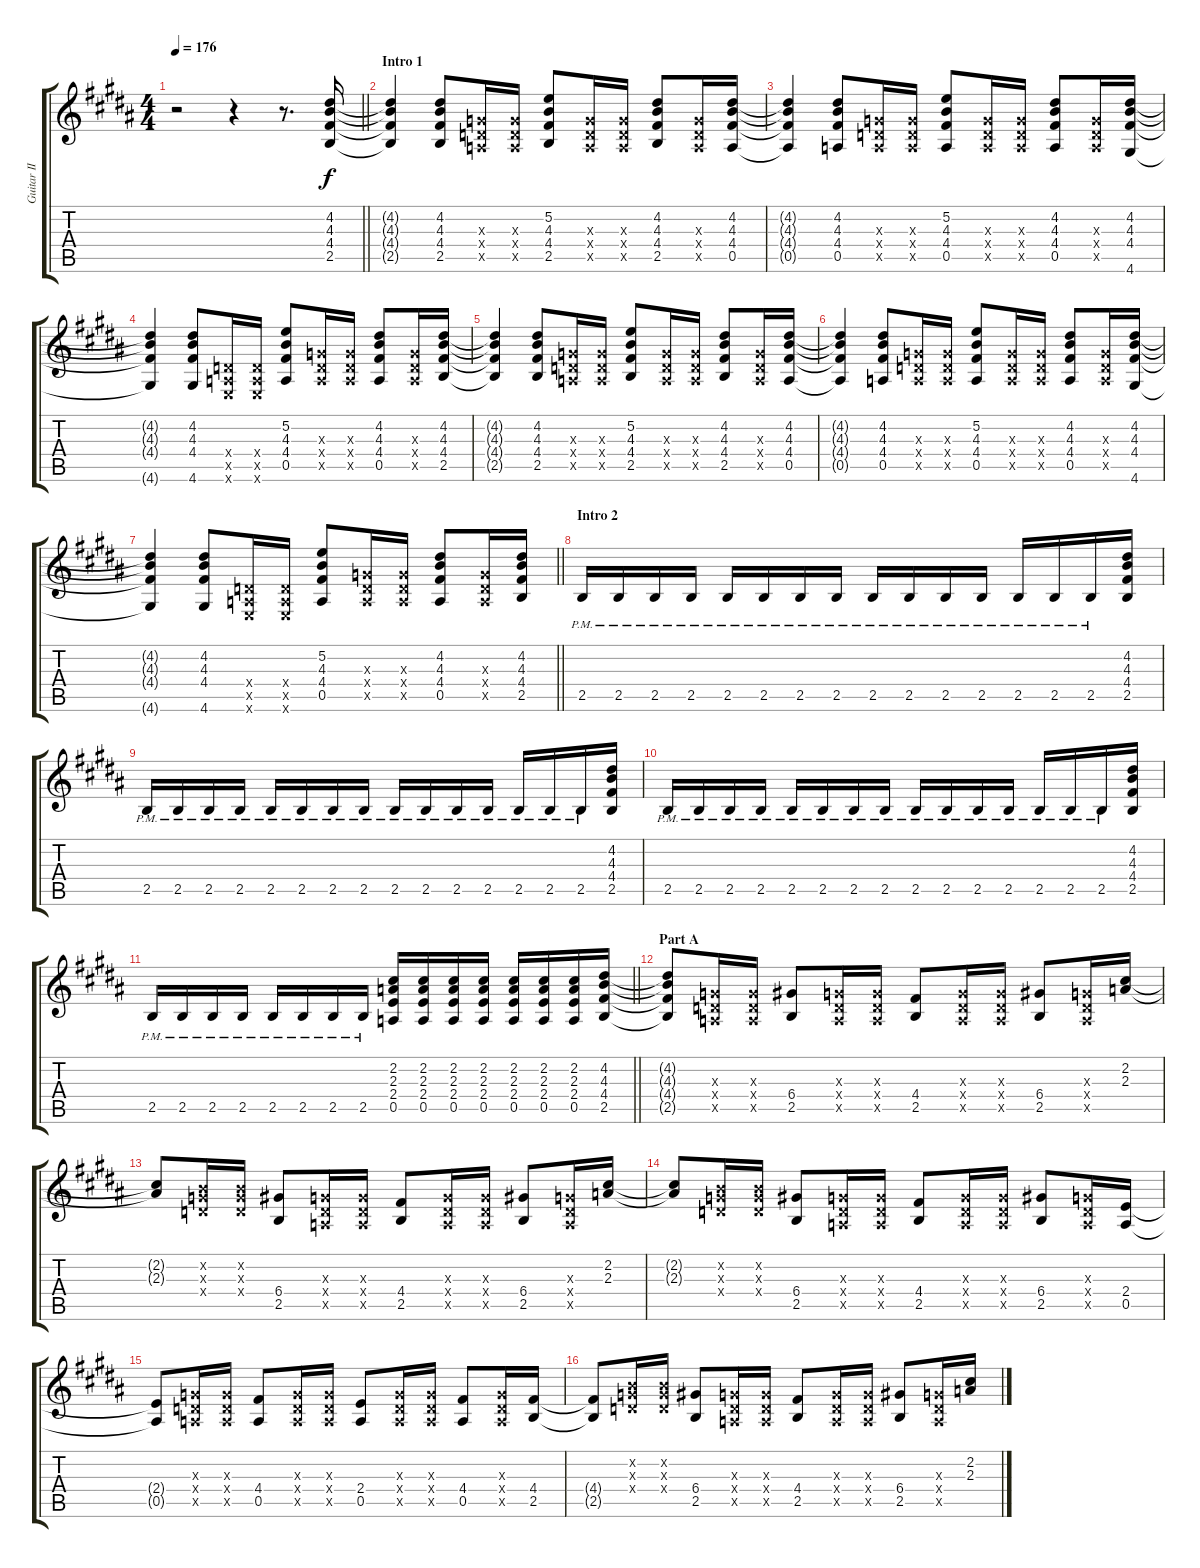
\track ("Guitar II (Daita)" "Guitar II ") {instrument distortionguitar}
\staff {score tabs}
\tuning (E4 B3 G3 D3 A2 E2) {hide}
\ts (4 4)
\tempo 176
\tempo 132
\tempo 176
\clef g2
\barLineRight lightlight
\ks b
r.2{dy f instrument distortionguitar} r.4 r.8{d} (4.2 4.3 4.4 2.5).16 |
\section ("" "Intro 1")
(4.2{t} 4.3{t} 4.4{t} 2.5{t}).4 (4.2 4.3 4.4 2.5).8 (0.3{x} 0.4{x} 0.5{x}).16 (0.3{x} 0.4{x} 0.5{x}).16 (5.2 4.3 4.4 2.5).8 (0.3{x} 0.4{x} 0.5{x}).16 (0.3{x} 0.4{x} 0.5{x}).16 (4.2 4.3 4.4 2.5).8 (0.3{x} 0.4{x} 0.5{x}).16 (4.2 4.3 4.4 0.5).16 |
(4.2{t} 4.3{t} 4.4{t} 0.5{t}).4 (4.2 4.3 4.4 0.5).8 (0.3{x} 0.4{x} 0.5{x}).16 (0.3{x} 0.4{x} 0.5{x}).16 (5.2 4.3 4.4 0.5).8 (0.3{x} 0.4{x} 0.5{x}).16 (0.3{x} 0.4{x} 0.5{x}).16 (4.2 4.3 4.4 0.5).8 (0.3{x} 0.4{x} 0.5{x}).16 (4.2 4.3 4.4 4.6).16 |
(4.2{t} 4.3{t} 4.4{t} 4.6{t}).4 (4.2 4.3 4.4 4.6).8 (0.4{x} 0.5{x} 0.6{x}).16 (0.4{x} 0.5{x} 0.6{x}).16 (5.2 4.3 4.4 0.5).8 (0.3{x} 0.4{x} 0.5{x}).16 (0.3{x} 0.4{x} 0.5{x}).16 (4.2 4.3 4.4 0.5).8 (0.3{x} 0.4{x} 0.5{x}).16 (4.2 4.3 4.4 2.5).16 |
(4.2{t} 4.3{t} 4.4{t} 2.5{t}).4 (4.2 4.3 4.4 2.5).8 (0.3{x} 0.4{x} 0.5{x}).16 (0.3{x} 0.4{x} 0.5{x}).16 (5.2 4.3 4.4 2.5).8 (0.3{x} 0.4{x} 0.5{x}).16 (0.3{x} 0.4{x} 0.5{x}).16 (4.2 4.3 4.4 2.5).8 (0.3{x} 0.4{x} 0.5{x}).16 (4.2 4.3 4.4 0.5).16 |
(4.2{t} 4.3{t} 4.4{t} 0.5{t}).4 (4.2 4.3 4.4 0.5).8 (0.3{x} 0.4{x} 0.5{x}).16 (0.3{x} 0.4{x} 0.5{x}).16 (5.2 4.3 4.4 0.5).8 (0.3{x} 0.4{x} 0.5{x}).16 (0.3{x} 0.4{x} 0.5{x}).16 (4.2 4.3 4.4 0.5).8 (0.3{x} 0.4{x} 0.5{x}).16 (4.2 4.3 4.4 4.6).16 |
\barLineRight lightlight
(4.2{t} 4.3{t} 4.4{t} 4.6{t}).4 (4.2 4.3 4.4 4.6).8 (0.4{x} 0.5{x} 0.6{x}).16 (0.4{x} 0.5{x} 0.6{x}).16 (5.2 4.3 4.4 0.5).8 (0.3{x} 0.4{x} 0.5{x}).16 (0.3{x} 0.4{x} 0.5{x}).16 (4.2 4.3 4.4 0.5).8 (0.3{x} 0.4{x} 0.5{x}).16 (4.2 4.3 4.4 2.5).16 |
\section ("" "Intro 2")
2.5{pm}.16 2.5{pm}.16 2.5{pm}.16 2.5{pm}.16 2.5{pm}.16 2.5{pm}.16 2.5{pm}.16 2.5{pm}.16 2.5{pm}.16 2.5{pm}.16 2.5{pm}.16 2.5{pm}.16 2.5{pm}.16 2.5{pm}.16 2.5{pm}.16 (4.2 4.3 4.4 2.5).16 |
2.5{pm}.16 2.5{pm}.16 2.5{pm}.16 2.5{pm}.16 2.5{pm}.16 2.5{pm}.16 2.5{pm}.16 2.5{pm}.16 2.5{pm}.16 2.5{pm}.16 2.5{pm}.16 2.5{pm}.16 2.5{pm}.16 2.5{pm}.16 2.5{pm}.16 (4.2 4.3 4.4 2.5).16 |
2.5{pm}.16 2.5{pm}.16 2.5{pm}.16 2.5{pm}.16 2.5{pm}.16 2.5{pm}.16 2.5{pm}.16 2.5{pm}.16 2.5{pm}.16 2.5{pm}.16 2.5{pm}.16 2.5{pm}.16 2.5{pm}.16 2.5{pm}.16 2.5{pm}.16 (4.2 4.3 4.4 2.5).16 |
\barLineRight lightlight
2.5{pm}.16 2.5{pm}.16 2.5{pm}.16 2.5{pm}.16 2.5{pm}.16 2.5{pm}.16 2.5{pm}.16 2.5{pm}.16 (2.2 2.3 2.4 0.5).16 (2.2 2.3 2.4 0.5).16 (2.2 2.3 2.4 0.5).16 (2.2 2.3 2.4 0.5).16 (2.2 2.3 2.4 0.5).16 (2.2 2.3 2.4 0.5).16 (2.2 2.3 2.4 0.5).16 (4.2 4.3 4.4 2.5).16 |
\section ("" "Part A")
(4.2{t} 4.3{t} 4.4{t} 2.5{t}).8 (0.3{x} 0.4{x} 0.5{x}).16 (0.3{x} 0.4{x} 0.5{x}).16 (6.4 2.5).8 (0.3{x} 0.4{x} 0.5{x}).16 (0.3{x} 0.4{x} 0.5{x}).16 (4.4 2.5).8 (0.3{x} 0.4{x} 0.5{x}).16 (0.3{x} 0.4{x} 0.5{x}).16 (6.4 2.5).8 (0.3{x} 0.4{x} 0.5{x}).16 (2.2 2.3).16 |
(2.2{t} 2.3{t}).8 (0.2{x} 0.3{x} 0.4{x}).16 (0.2{x} 0.3{x} 0.4{x}).16 (6.4 2.5).8 (0.3{x} 0.4{x} 0.5{x}).16 (0.3{x} 0.4{x} 0.5{x}).16 (4.4 2.5).8 (0.3{x} 0.4{x} 0.5{x}).16 (0.3{x} 0.4{x} 0.5{x}).16 (6.4 2.5).8 (0.3{x} 0.4{x} 0.5{x}).16 (2.2 2.3).16 |
(2.2{t} 2.3{t}).8 (0.2{x} 0.3{x} 0.4{x}).16 (0.2{x} 0.3{x} 0.4{x}).16 (6.4 2.5).8 (0.3{x} 0.4{x} 0.5{x}).16 (0.3{x} 0.4{x} 0.5{x}).16 (4.4 2.5).8 (0.3{x} 0.4{x} 0.5{x}).16 (0.3{x} 0.4{x} 0.5{x}).16 (6.4 2.5).8 (0.3{x} 0.4{x} 0.5{x}).16 (2.4 0.5).16 |
(2.4{t} 0.5{t}).8 (0.3{x} 0.4{x} 0.5{x}).16 (0.3{x} 0.4{x} 0.5{x}).16 (4.4 0.5).8 (0.3{x} 0.4{x} 0.5{x}).16 (0.3{x} 0.4{x} 0.5{x}).16 (2.4 0.5).8 (0.3{x} 0.4{x} 0.5{x}).16 (0.3{x} 0.4{x} 0.5{x}).16 (4.4 0.5).8 (0.3{x} 0.4{x} 0.5{x}).16 (4.4 2.5).16 |
(4.4{t} 2.5{t}).8 (0.2{x} 0.3{x} 0.4{x}).16 (0.2{x} 0.3{x} 0.4{x}).16 (6.4 2.5).8 (0.3{x} 0.4{x} 0.5{x}).16 (0.3{x} 0.4{x} 0.5{x}).16 (4.4 2.5).8 (0.3{x} 0.4{x} 0.5{x}).16 (0.3{x} 0.4{x} 0.5{x}).16 (6.4 2.5).8 (0.3{x} 0.4{x} 0.5{x}).16 (2.2 2.3).16
